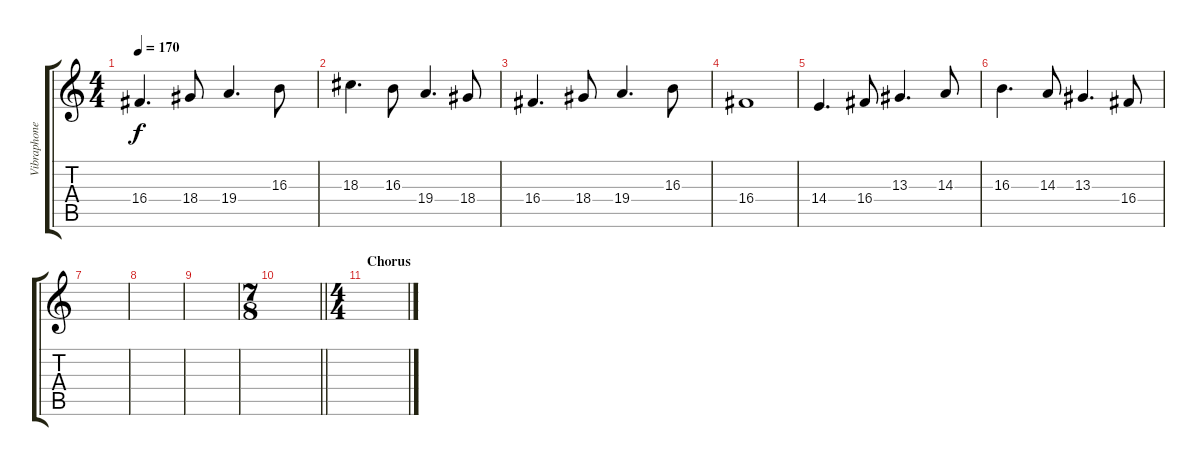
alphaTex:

\track ("Vibraphone" "Vibraphone") {instrument vibraphone}
\staff {score tabs}
\tuning (E4 B3 G3 D3 A2 D2) {hide}
\ts (4 4)
\tempo 170
\clef g2
\ks c
16.4.4{d dy f} 18.4.8 19.4.4{d} 16.3.8 |
18.3.4{d} 16.3.8 19.4.4{d} 18.4.8 |
16.4.4{d} 18.4.8 19.4.4{d} 16.3.8 |
16.4.1 |
14.4.4{d} 16.4.8 13.3.4{d} 14.3.8 |
16.3.4{d} 14.3.8 13.3.4{d} 16.4.8 |
|
|
|
\ts (7 8)
\barLineRight lightlight
|
\ts (4 4)
\section ("" "Chorus")
